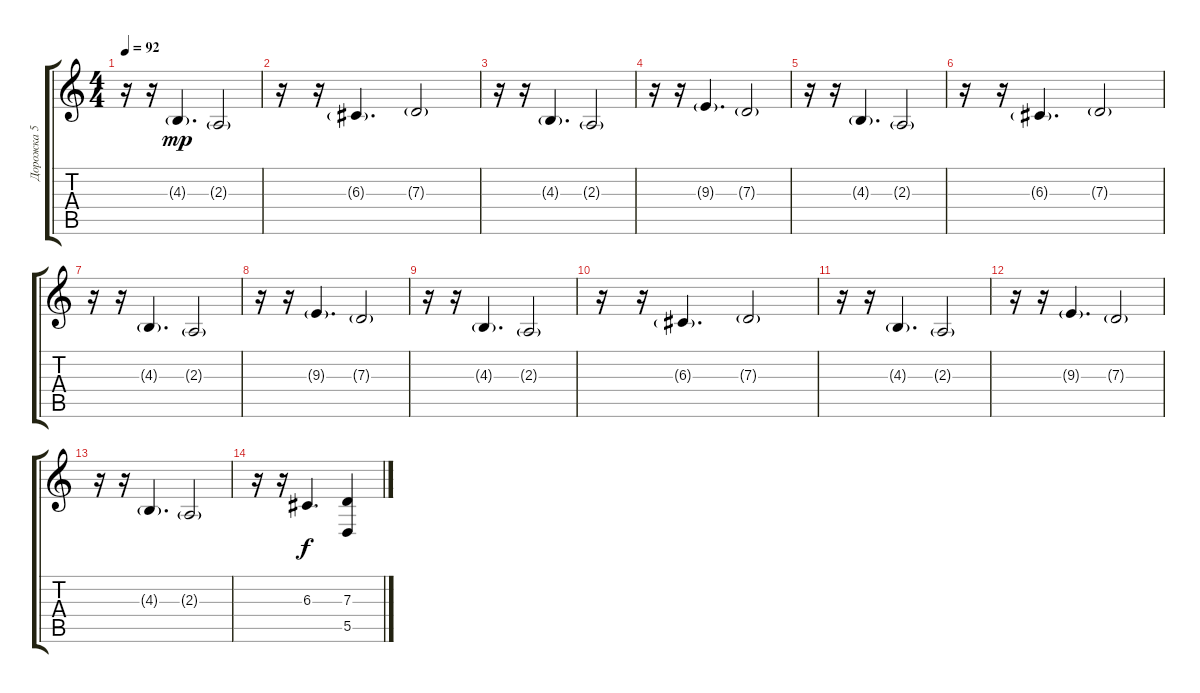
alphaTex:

\track ("Дорожка 5" "Дорожка 5") {instrument stringensemble1}
\staff {score tabs}
\tuning (E4 B3 G3 D3 A2 E2) {hide}
\ts (4 4)
\tempo 92
\clef g2
\ks c
r.16{dy mp} r.16 4.3{g}.4{d} 2.3{g}.2 |
r.16 r.16 6.3{g}.4{d} 7.3{g}.2 |
r.16 r.16 4.3{g}.4{d} 2.3{g}.2 |
r.16 r.16 9.3{g}.4{d} 7.3{g}.2 |
r.16 r.16 4.3{g}.4{d} 2.3{g}.2 |
r.16 r.16 6.3{g}.4{d} 7.3{g}.2 |
r.16 r.16 4.3{g}.4{d} 2.3{g}.2 |
r.16 r.16 9.3{g}.4{d} 7.3{g}.2 |
r.16 r.16 4.3{g}.4{d} 2.3{g}.2 |
r.16 r.16 6.3{g}.4{d} 7.3{g}.2 |
r.16 r.16 4.3{g}.4{d} 2.3{g}.2 |
r.16 r.16 9.3{g}.4{d} 7.3{g}.2 |
r.16 r.16 4.3{g}.4{d} 2.3{g}.2 |
r.16 r.16 6.3.4{d dy f} (7.3 5.5).4
